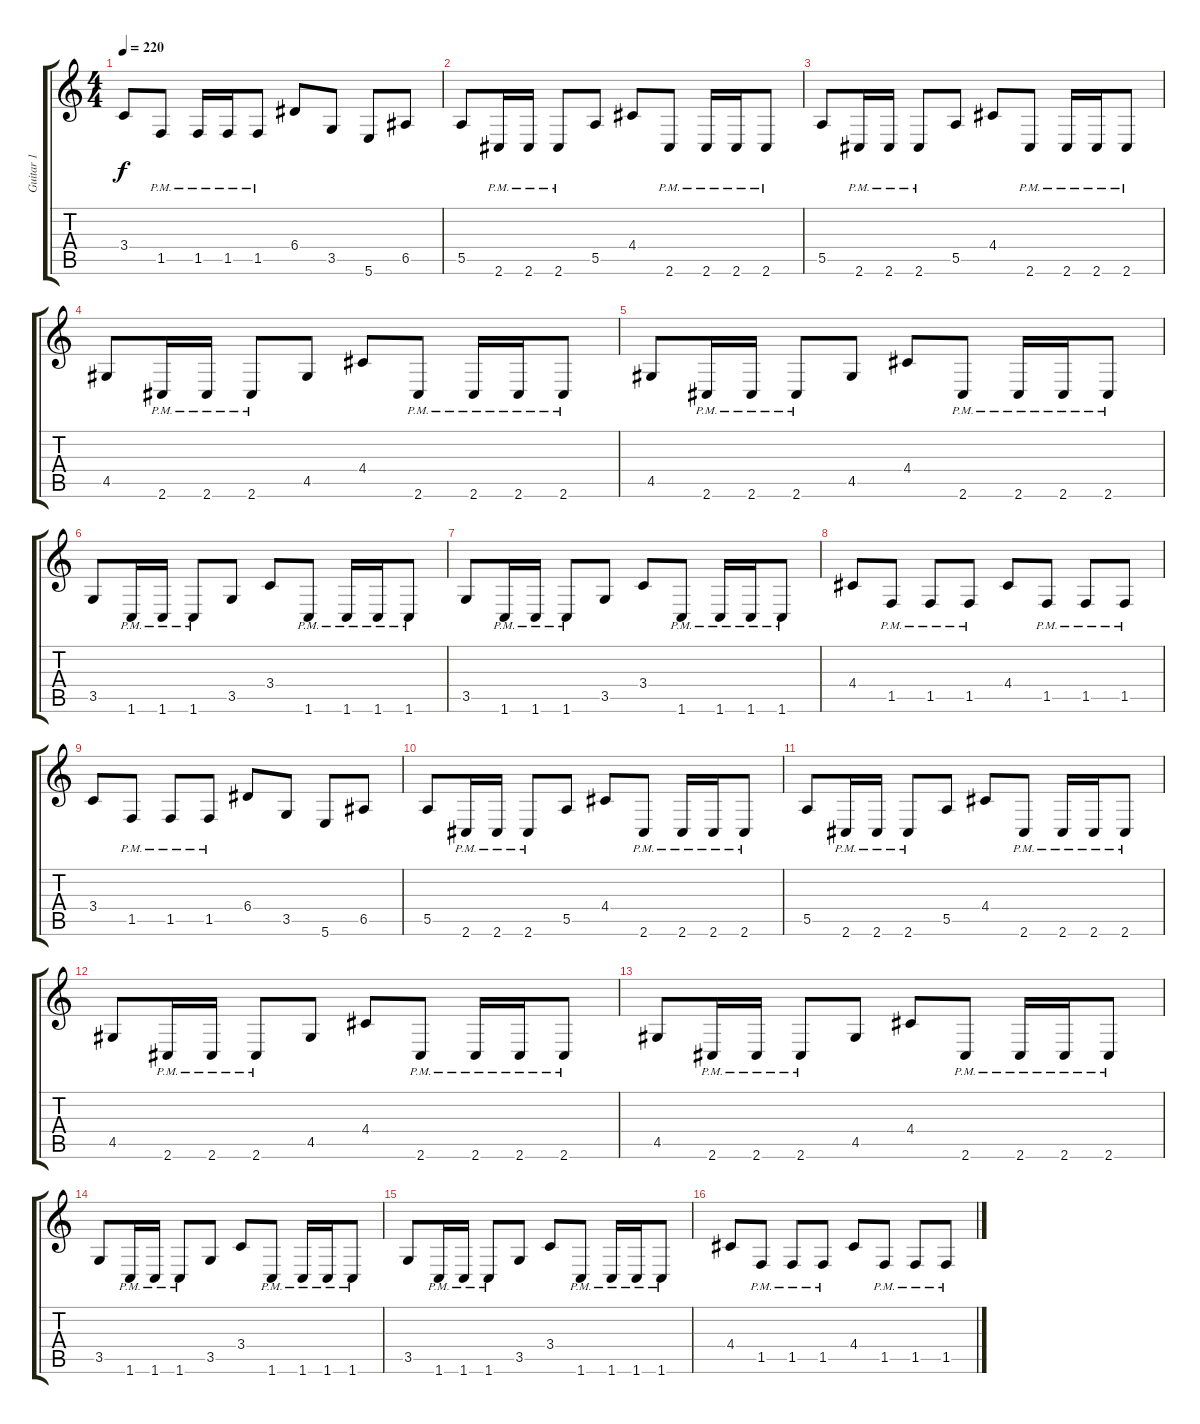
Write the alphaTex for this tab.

\track ("Guitar 1" "Guitar 1") {instrument distortionguitar}
\staff {score tabs}
\tuning (B3 Gb3 D3 A2 E2 B1) {hide}
\ts (4 4)
\tempo 220
\clef g2
\ks c
3.4.8{dy f} 1.5{pm}.8 1.5{pm}.16 1.5{pm}.16 1.5{pm}.8 6.4.8 3.5.8 5.6.8 6.5.8 |
5.5.8 2.6{pm}.16 2.6{pm}.16 2.6{pm}.8 5.5.8 4.4.8 2.6{pm}.8 2.6{pm}.16 2.6{pm}.16 2.6{pm}.8 |
5.5.8 2.6{pm}.16 2.6{pm}.16 2.6{pm}.8 5.5.8 4.4.8 2.6{pm}.8 2.6{pm}.16 2.6{pm}.16 2.6{pm}.8 |
4.5.8 2.6{pm}.16 2.6{pm}.16 2.6{pm}.8 4.5.8 4.4.8 2.6{pm}.8 2.6{pm}.16 2.6{pm}.16 2.6{pm}.8 |
4.5.8 2.6{pm}.16 2.6{pm}.16 2.6{pm}.8 4.5.8 4.4.8 2.6{pm}.8 2.6{pm}.16 2.6{pm}.16 2.6{pm}.8 |
3.5.8 1.6{pm}.16 1.6{pm}.16 1.6{pm}.8 3.5.8 3.4.8 1.6{pm}.8 1.6{pm}.16 1.6{pm}.16 1.6{pm}.8 |
3.5.8 1.6{pm}.16 1.6{pm}.16 1.6{pm}.8 3.5.8 3.4.8 1.6{pm}.8 1.6{pm}.16 1.6{pm}.16 1.6{pm}.8 |
4.4.8 1.5{pm}.8 1.5{pm}.8 1.5{pm}.8 4.4.8 1.5{pm}.8 1.5{pm}.8 1.5{pm}.8 |
3.4.8 1.5{pm}.8 1.5{pm}.8 1.5{pm}.8 6.4.8 3.5.8 5.6.8 6.5.8 |
5.5.8 2.6{pm}.16 2.6{pm}.16 2.6{pm}.8 5.5.8 4.4.8 2.6{pm}.8 2.6{pm}.16 2.6{pm}.16 2.6{pm}.8 |
5.5.8 2.6{pm}.16 2.6{pm}.16 2.6{pm}.8 5.5.8 4.4.8 2.6{pm}.8 2.6{pm}.16 2.6{pm}.16 2.6{pm}.8 |
4.5.8 2.6{pm}.16 2.6{pm}.16 2.6{pm}.8 4.5.8 4.4.8 2.6{pm}.8 2.6{pm}.16 2.6{pm}.16 2.6{pm}.8 |
4.5.8 2.6{pm}.16 2.6{pm}.16 2.6{pm}.8 4.5.8 4.4.8 2.6{pm}.8 2.6{pm}.16 2.6{pm}.16 2.6{pm}.8 |
3.5.8 1.6{pm}.16 1.6{pm}.16 1.6{pm}.8 3.5.8 3.4.8 1.6{pm}.8 1.6{pm}.16 1.6{pm}.16 1.6{pm}.8 |
3.5.8 1.6{pm}.16 1.6{pm}.16 1.6{pm}.8 3.5.8 3.4.8 1.6{pm}.8 1.6{pm}.16 1.6{pm}.16 1.6{pm}.8 |
4.4.8 1.5{pm}.8 1.5{pm}.8 1.5{pm}.8 4.4.8 1.5{pm}.8 1.5{pm}.8 1.5{pm}.8
